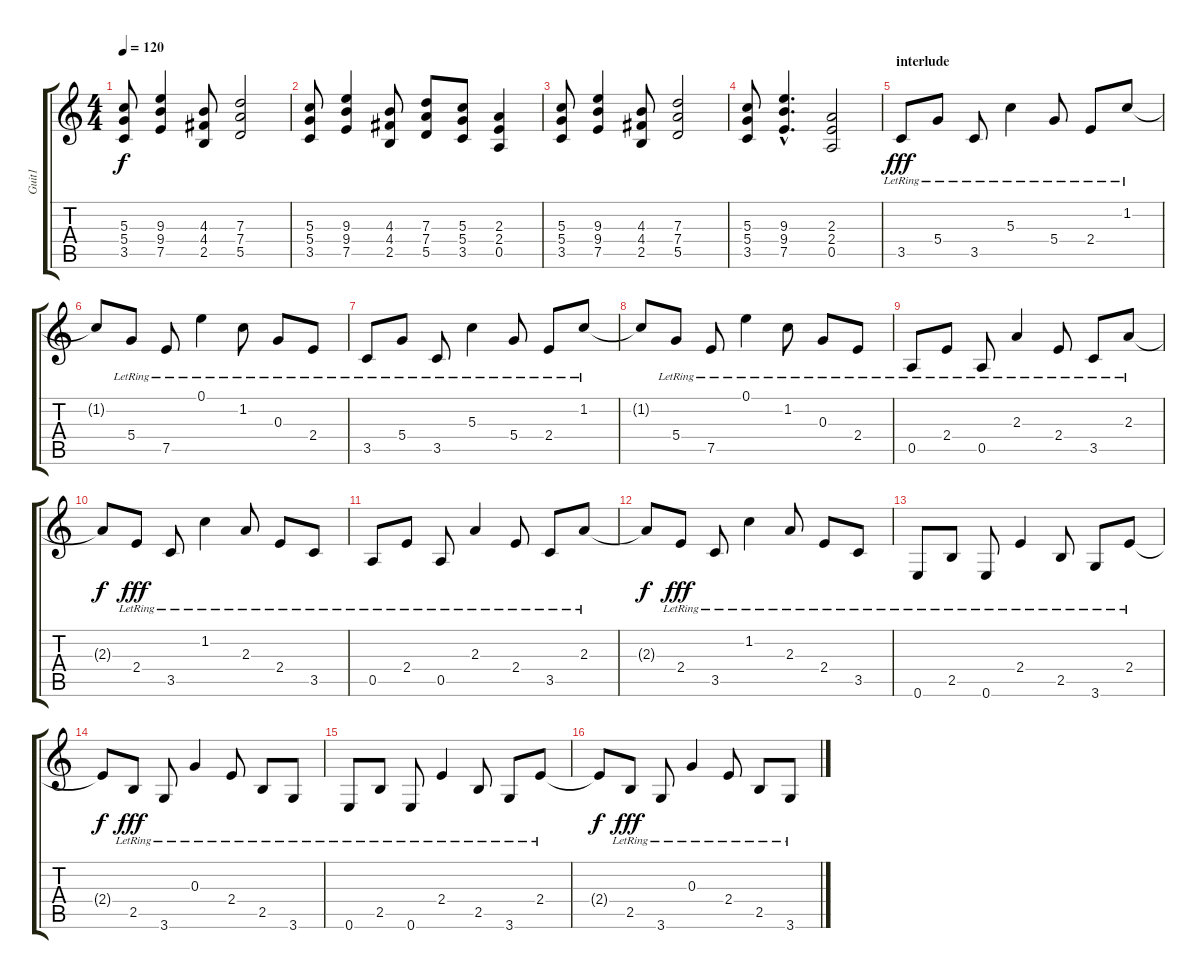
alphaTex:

\track ("Guit1" "Guit1") {instrument electricguitarclean}
\staff {score tabs}
\tuning (E4 B3 G3 D3 A2 E2) {hide}
\ts (4 4)
\tempo 120
\clef g2
\ks c
(5.3 5.4 3.5).8{dy f instrument overdrivenguitar} (9.3 9.4 7.5).4 (4.3 4.4 2.5).8 (7.3 7.4 5.5).2 |
(5.3 5.4 3.5).8 (9.3 9.4 7.5).4 (4.3 4.4 2.5).8 (7.3 7.4 5.5).8 (5.3 5.4 3.5).8 (2.3 2.4 0.5).4 |
(5.3 5.4 3.5).8 (9.3 9.4 7.5).4 (4.3 4.4 2.5).8 (7.3 7.4 5.5).2 |
(5.3 5.4 3.5).8 (9.3{hac} 9.4{hac} 7.5{hac}).4{d} (2.3 2.4 0.5).2 |
\section ("" "interlude")
3.5{lr}.8{dy fff instrument electricguitarclean} 5.4{lr}.8 3.5{lr}.8 5.3{lr}.4 5.4{lr}.8 2.4{lr}.8 1.2{lr}.8 |
1.2{t}.8 5.4{lr}.8 7.5{lr}.8 0.1{lr}.4 1.2{lr}.8 0.3{lr}.8 2.4{lr}.8 |
3.5{lr}.8 5.4{lr}.8 3.5{lr}.8 5.3{lr}.4 5.4{lr}.8 2.4{lr}.8 1.2{lr}.8 |
1.2{t}.8 5.4{lr}.8 7.5{lr}.8 0.1{lr}.4 1.2{lr}.8 0.3{lr}.8 2.4{lr}.8 |
0.5{lr}.8 2.4{lr}.8 0.5{lr}.8 2.3{lr}.4 2.4{lr}.8 3.5{lr}.8 2.3{lr}.8 |
2.3{t}.8{dy f} 2.4{lr}.8{dy fff} 3.5{lr}.8 1.2{lr}.4 2.3{lr}.8 2.4{lr}.8 3.5{lr}.8 |
0.5{lr}.8 2.4{lr}.8 0.5{lr}.8 2.3{lr}.4 2.4{lr}.8 3.5{lr}.8 2.3{lr}.8 |
2.3{t}.8{dy f} 2.4{lr}.8{dy fff} 3.5{lr}.8 1.2{lr}.4 2.3{lr}.8 2.4{lr}.8 3.5{lr}.8 |
0.6{lr}.8 2.5{lr}.8 0.6{lr}.8 2.4{lr}.4 2.5{lr}.8 3.6{lr}.8 2.4{lr}.8 |
2.4{t}.8{dy f} 2.5{lr}.8{dy fff} 3.6{lr}.8 0.3{lr}.4 2.4{lr}.8 2.5{lr}.8 3.6{lr}.8 |
0.6{lr}.8 2.5{lr}.8 0.6{lr}.8 2.4{lr}.4 2.5{lr}.8 3.6{lr}.8 2.4{lr}.8 |
2.4{t}.8{dy f} 2.5{lr}.8{dy fff} 3.6{lr}.8 0.3{lr}.4 2.4{lr}.8 2.5{lr}.8 3.6{lr}.8
